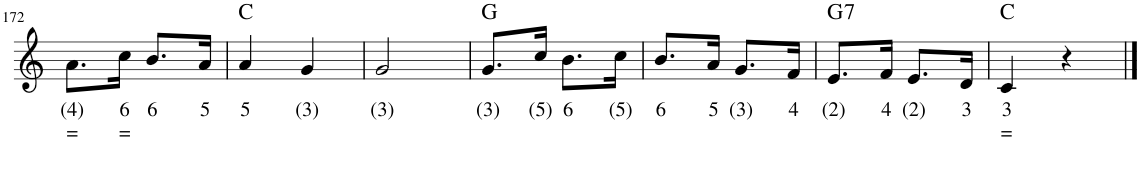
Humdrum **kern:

**kern	**text	**text	**harte
*part1	*part1	*part1	*part1
*staff1	*staff1	*staff1	*
*I"Stem	*	*	*
*I'Stm.	*	*	*
!!LO:PB:g=z
*clefG2	*	*	*
*k[]	*	*	*
*M2/4	*	*	*
=172	=172	=172	=172
!	!LO:LY:b	!LO:LY:b	!
8.a\L	(4)	=	.
!	!LO:LY:b	!LO:LY:b	!
16cc\Jk	6	=	.
!	!LO:LY:b	!	!
8.b/L	6	.	.
!	!LO:LY:b	!	!
16a/Jk	5	.	.
=173	=173	=173	=173
!	!LO:LY:b	!	!
4a/	5	.	C:maj
!	!LO:LY:b	!	!
4g/	(3)	.	.
=174	=174	=174	=174
!	!LO:LY:b	!	!
2g/	(3)	.	.
=175	=175	=175	=175
!	!LO:LY:b	!	!
8.g/L	(3)	.	G:maj
!	!LO:LY:b	!	!
16cc/Jk	(5)	.	.
!	!LO:LY:b	!	!
8.b\L	6	.	.
!	!LO:LY:b	!	!
16cc\Jk	(5)	.	.
=176	=176	=176	=176
!	!LO:LY:b	!	!
8.b/L	6	.	.
!	!LO:LY:b	!	!
16a/Jk	5	.	.
!	!LO:LY:b	!	!
8.g/L	(3)	.	.
!	!LO:LY:b	!	!
16f/Jk	4	.	.
=177	=177	=177	=177
!	!LO:LY:b	!	!LO:H:kt=7
8.e/L	(2)	.	G:7
!	!LO:LY:b	!	!
16f/Jk	4	.	.
!	!LO:LY:b	!	!
8.e/L	(2)	.	.
!	!LO:LY:b	!	!
16d/Jk	3	.	.
=178	=178	=178	=178
!	!LO:LY:b	!LO:LY:b	!
4c/	3	=	C:maj
4r	.	.	.
==	==	==	==
*-	*-	*-	*-
